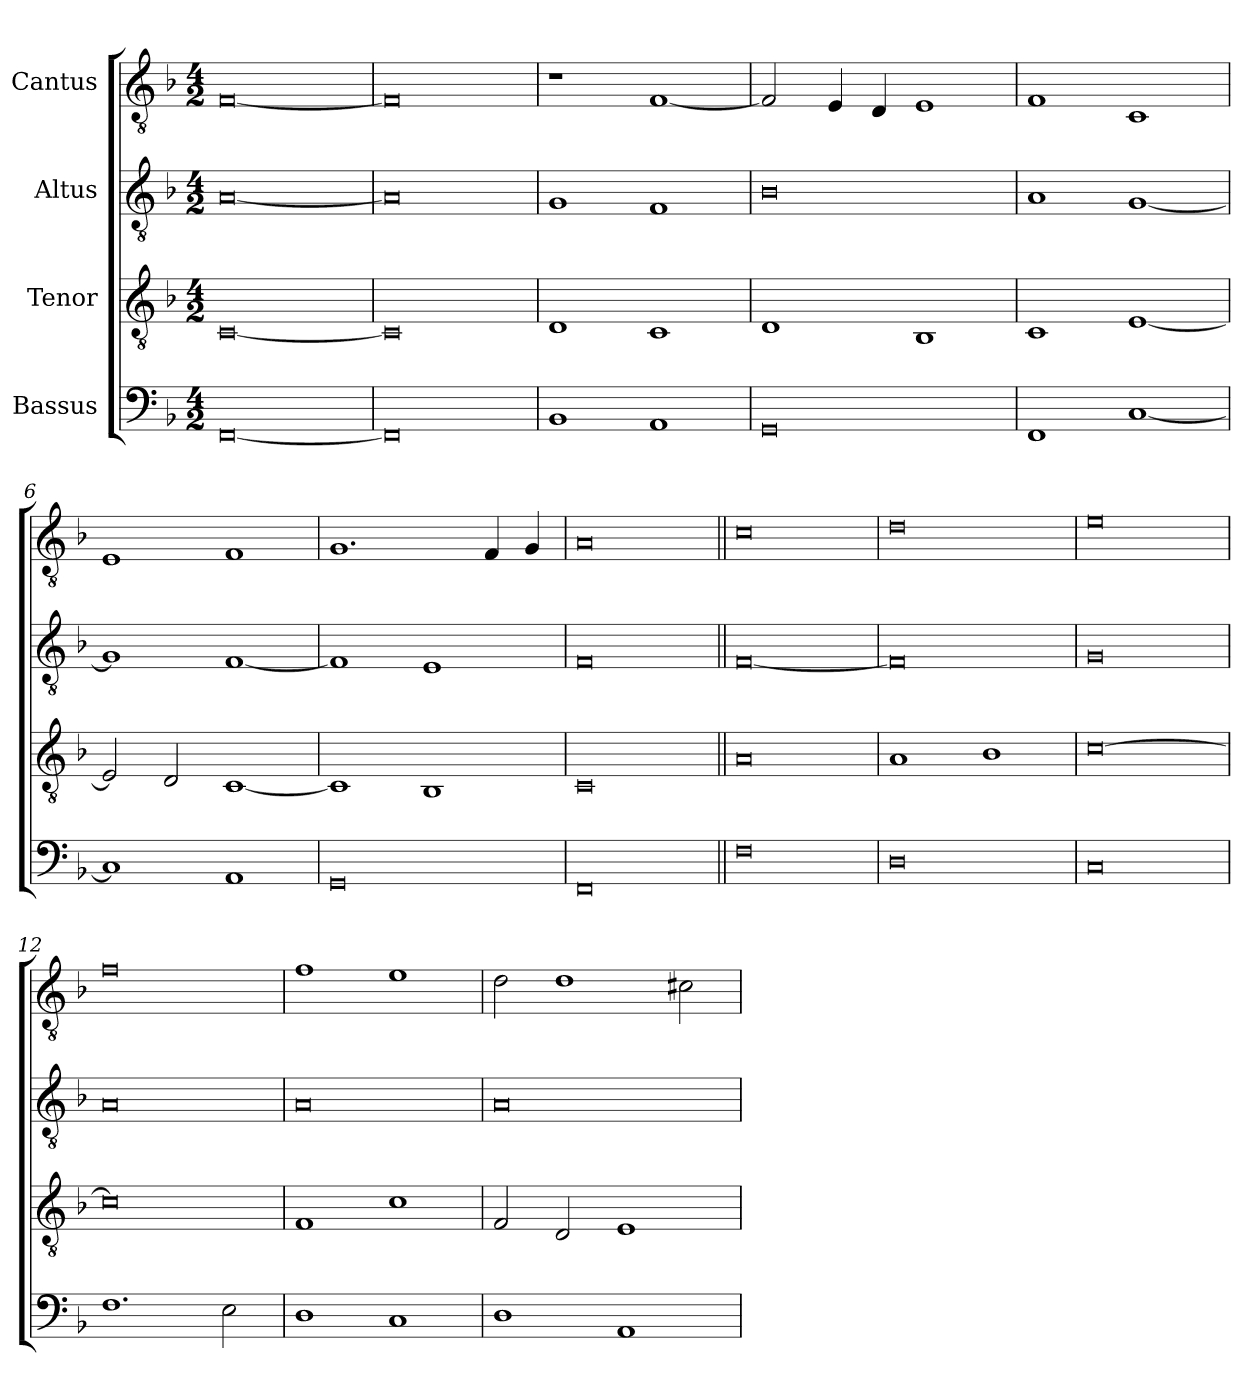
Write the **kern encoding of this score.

**kern	**kern	**kern	**kern
*part4	*part3	*part2	*part1
*staff4	*staff3	*staff2	*staff1
*I"Bassus	*I"Tenor	*I"Altus	*I"Cantus
*clefF4	*clefGv2	*clefGv2	*clefGv2
*k[b-]	*k[b-]	*k[b-]	*k[b-]
*M4/2	*M4/2	*M4/2	*M4/2
=1	=1	=1	=1
[0FF/	[0C/	[0A/	[0F/
=2	=2	=2	=2
0FF/]	0C/]	0A/]	0F/]
=3	=3	=3	=3
1BB-/	1D/	1G/	1r
1AA/	1C/	1F/	[1F/
=4	=4	=4	=4
0GG/	1D/	0B-/	2F/]
.	.	.	4E/
.	.	.	4D/
.	1BB-/	.	1E/
=5	=5	=5	=5
1FF/	1C/	1A/	1F/
[1C/	[1E/	[1G/	1C/
=6	=6	=6	=6
1C/]	2E/]	1G/]	1E/
.	2D/	.	.
1AA/	[1C/	[1F/	1F/
=7	=7	=7	=7
0GG/	1C/]	1F/]	1.G/
.	1BB-/	1E/	.
.	.	.	4F/
.	.	.	4G/
=8	=8	=8	=8
0FF/	0C/	0F/	0A/
=9||	=9||	=9||	=9||
0F\	0A/	[0F/	0c\
=10	=10	=10	=10
0D/	1A/	0F/]	0d\
.	1B-/	.	.
=11	=11	=11	=11
0C/	[0c\	0G/	0e\
=12	=12	=12	=12
1.F\	0c\]	0A/	0f\
2E\	.	.	.
=13	=13	=13	=13
1D/	1F/	0A/	1f\
1C/	1c\	.	1e\
=14	=14	=14	=14
1D/	2F/	0A/	2d\
.	2D/	.	1d\
1AA/	1E/	.	.
.	.	.	2c#X\
=	=	=	=
*-	*-	*-	*-
